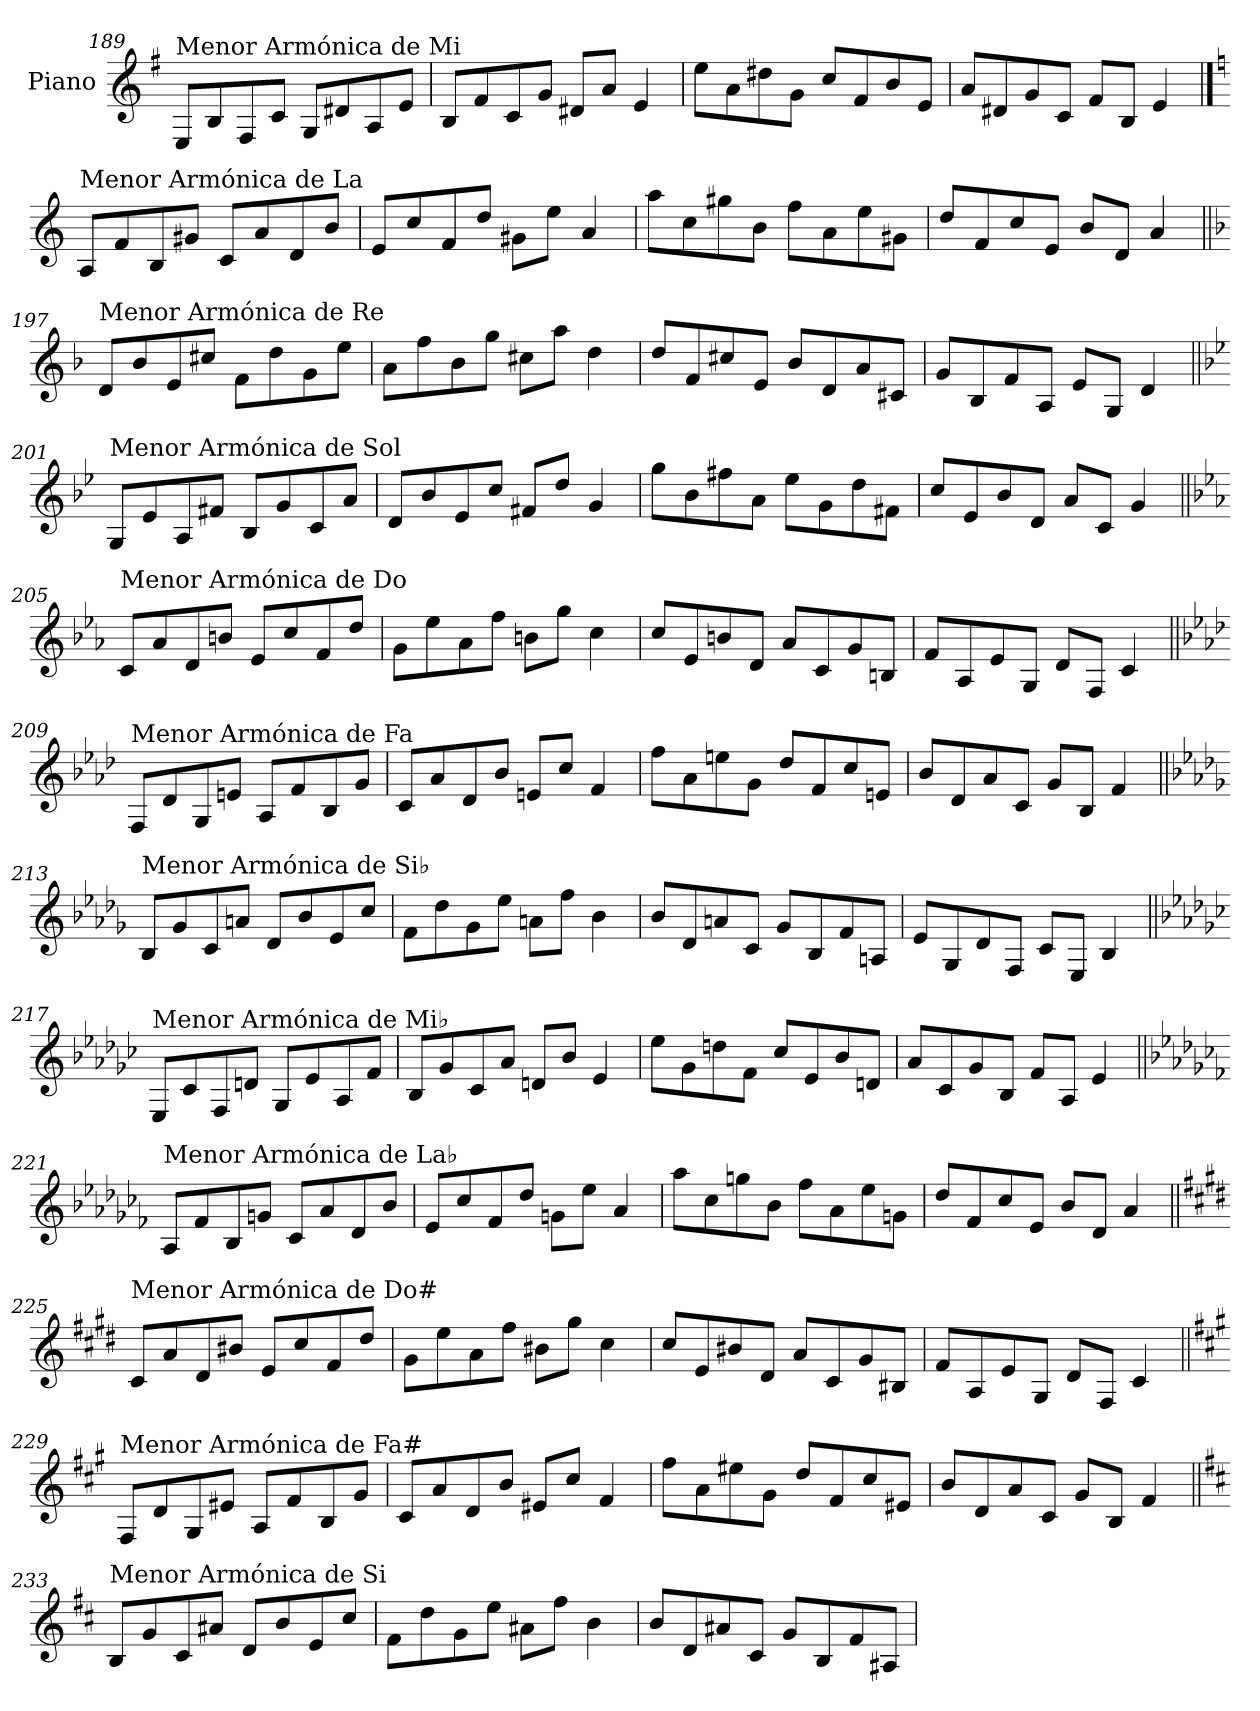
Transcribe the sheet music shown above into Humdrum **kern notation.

**kern
*part1
*staff1
*I"Piano
*I'Pno.
!!LO:LB:g=z
*clefG2
*k[f#]
=189
!LO:TX:a:t=Menor Armónica de Mi
8E/L
8B/
8F#/
8c/J
8G/L
8d#X/
8A/
8e/J
=190
8B/L
8f#/
8c/
8g/J
8d#X/L
8a/J
4e/
=191
8ee\L
8a\
8dd#X\
8g\J
8cc/L
8f#/
8b/
8e/J
=192
8a/L
8d#X/
8g/
8c/J
8f#/L
8B/J
4e/
!!LO:PB:g=z
==193
*k[]
!LO:TX:a:t=Menor Armónica de La
8A/L
8f/
8B/
8g#X/J
8c/L
8a/
8d/
8b/J
=194
8e/L
8cc/
8f/
8dd/J
8g#X\L
8ee\J
4a/
=195
8aa\L
8cc\
8gg#X\
8b\J
8ff\L
8a\
8ee\
8g#X\J
=196
8dd/L
8f/
8cc/
8e/J
8b/L
8d/J
4a/
!!LO:LB:g=z
=197||
*k[b-]
!LO:TX:a:t=Menor Armónica de Re
8d/L
8b-/
8e/
8cc#X/J
8f\L
8dd\
8g\
8ee\J
=198
8a\L
8ff\
8b-\
8gg\J
8cc#X\L
8aa\J
4dd\
=199
8dd/L
8f/
8cc#X/
8e/J
8b-/L
8d/
8a/
8c#X/J
=200
8g/L
8B-/
8f/
8A/J
8e/L
8G/J
4d/
!!LO:LB:g=z
=201||
*k[b-e-]
!LO:TX:a:t=Menor Armónica de Sol
8G/L
8e-/
8A/
8f#X/J
8B-/L
8g/
8c/
8a/J
=202
8d/L
8b-/
8e-/
8cc/J
8f#X/L
8dd/J
4g/
=203
8gg\L
8b-\
8ff#X\
8a\J
8ee-\L
8g\
8dd\
8f#X\J
=204
8cc/L
8e-/
8b-/
8d/J
8a/L
8c/J
4g/
!!LO:LB:g=z
=205||
*k[b-e-a-]
!LO:TX:a:t=Menor Armónica de Do
8c/L
8a-/
8d/
8bn/J
8e-/L
8cc/
8f/
8dd/J
=206
8g\L
8ee-\
8a-\
8ff\J
8bn\L
8gg\J
4cc\
=207
8cc/L
8e-/
8bn/
8d/J
8a-/L
8c/
8g/
8Bn/J
=208
8f/L
8A-/
8e-/
8G/J
8d/L
8F/J
4c/
!!LO:LB:g=z
=209||
*k[b-e-a-d-]
!LO:TX:a:t=Menor Armónica de Fa
8F/L
8d-/
8G/
8en/J
8A-/L
8f/
8B-/
8g/J
=210
8c/L
8a-/
8d-/
8b-/J
8en/L
8cc/J
4f/
=211
8ff\L
8a-\
8een\
8g\J
8dd-/L
8f/
8cc/
8en/J
=212
8b-/L
8d-/
8a-/
8c/J
8g/L
8B-/J
4f/
!!LO:LB:g=z
=213||
*k[b-e-a-d-g-]
!LO:TX:a:t=Menor Armónica de Si♭
8B-/L
8g-/
8c/
8an/J
8d-/L
8b-/
8e-/
8cc/J
=214
8f\L
8dd-\
8g-\
8ee-\J
8an\L
8ff\J
4b-\
=215
8b-/L
8d-/
8an/
8c/J
8g-/L
8B-/
8f/
8An/J
=216
8e-/L
8G-/
8d-/
8F/J
8c/L
8E-/J
4B-/
!!LO:PB:g=z
=217||
*k[b-e-a-d-g-c-]
!LO:TX:a:t=Menor Armónica de Mi♭
8E-/L
8c-/
8F/
8dn/J
8G-/L
8e-/
8A-/
8f/J
=218
8B-/L
8g-/
8c-/
8a-/J
8dn/L
8b-/J
4e-/
=219
8ee-\L
8g-\
8ddn\
8f\J
8cc-/L
8e-/
8b-/
8dn/J
=220
8a-/L
8c-/
8g-/
8B-/J
8f/L
8A-/J
4e-/
!!LO:LB:g=z
=221||
*k[b-e-a-d-g-c-f-]
!LO:TX:a:t=Menor Armónica de La♭
8A-/L
8f-/
8B-/
8gn/J
8c-/L
8a-/
8d-/
8b-/J
=222
8e-/L
8cc-/
8f-/
8dd-/J
8gn\L
8ee-\J
4a-/
=223
8aa-\L
8cc-\
8ggn\
8b-\J
8ff-\L
8a-\
8ee-\
8gn\J
=224
8dd-/L
8f-/
8cc-/
8e-/J
8b-/L
8d-/J
4a-/
!!LO:LB:g=z
=225||
*k[f#c#g#d#]
!LO:TX:a:t=Menor Armónica de Do#
8c#/L
8a/
8d#/
8b#X/J
8e/L
8cc#/
8f#/
8dd#/J
=226
8g#\L
8ee\
8a\
8ff#\J
8b#X\L
8gg#\J
4cc#\
=227
8cc#/L
8e/
8b#X/
8d#/J
8a/L
8c#/
8g#/
8B#X/J
=228
8f#/L
8A/
8e/
8G#/J
8d#/L
8F#/J
4c#/
!!LO:LB:g=z
=229||
*k[f#c#g#]
!LO:TX:a:t=Menor Armónica de Fa#
8F#/L
8d/
8G#/
8e#X/J
8A/L
8f#/
8B/
8g#/J
=230
8c#/L
8a/
8d/
8b/J
8e#X/L
8cc#/J
4f#/
=231
8ff#\L
8a\
8ee#X\
8g#\J
8dd/L
8f#/
8cc#/
8e#X/J
=232
8b/L
8d/
8a/
8c#/J
8g#/L
8B/J
4f#/
!!LO:LB:g=z
=233||
*k[f#c#]
!LO:TX:a:t=Menor Armónica de Si
8B/L
8g/
8c#/
8a#X/J
8d/L
8b/
8e/
8cc#/J
=234
8f#\L
8dd\
8g\
8ee\J
8a#X\L
8ff#\J
4b\
=235
8b/L
8d/
8a#X/
8c#/J
8g/L
8B/
8f#/
8A#X/J
=
*-
